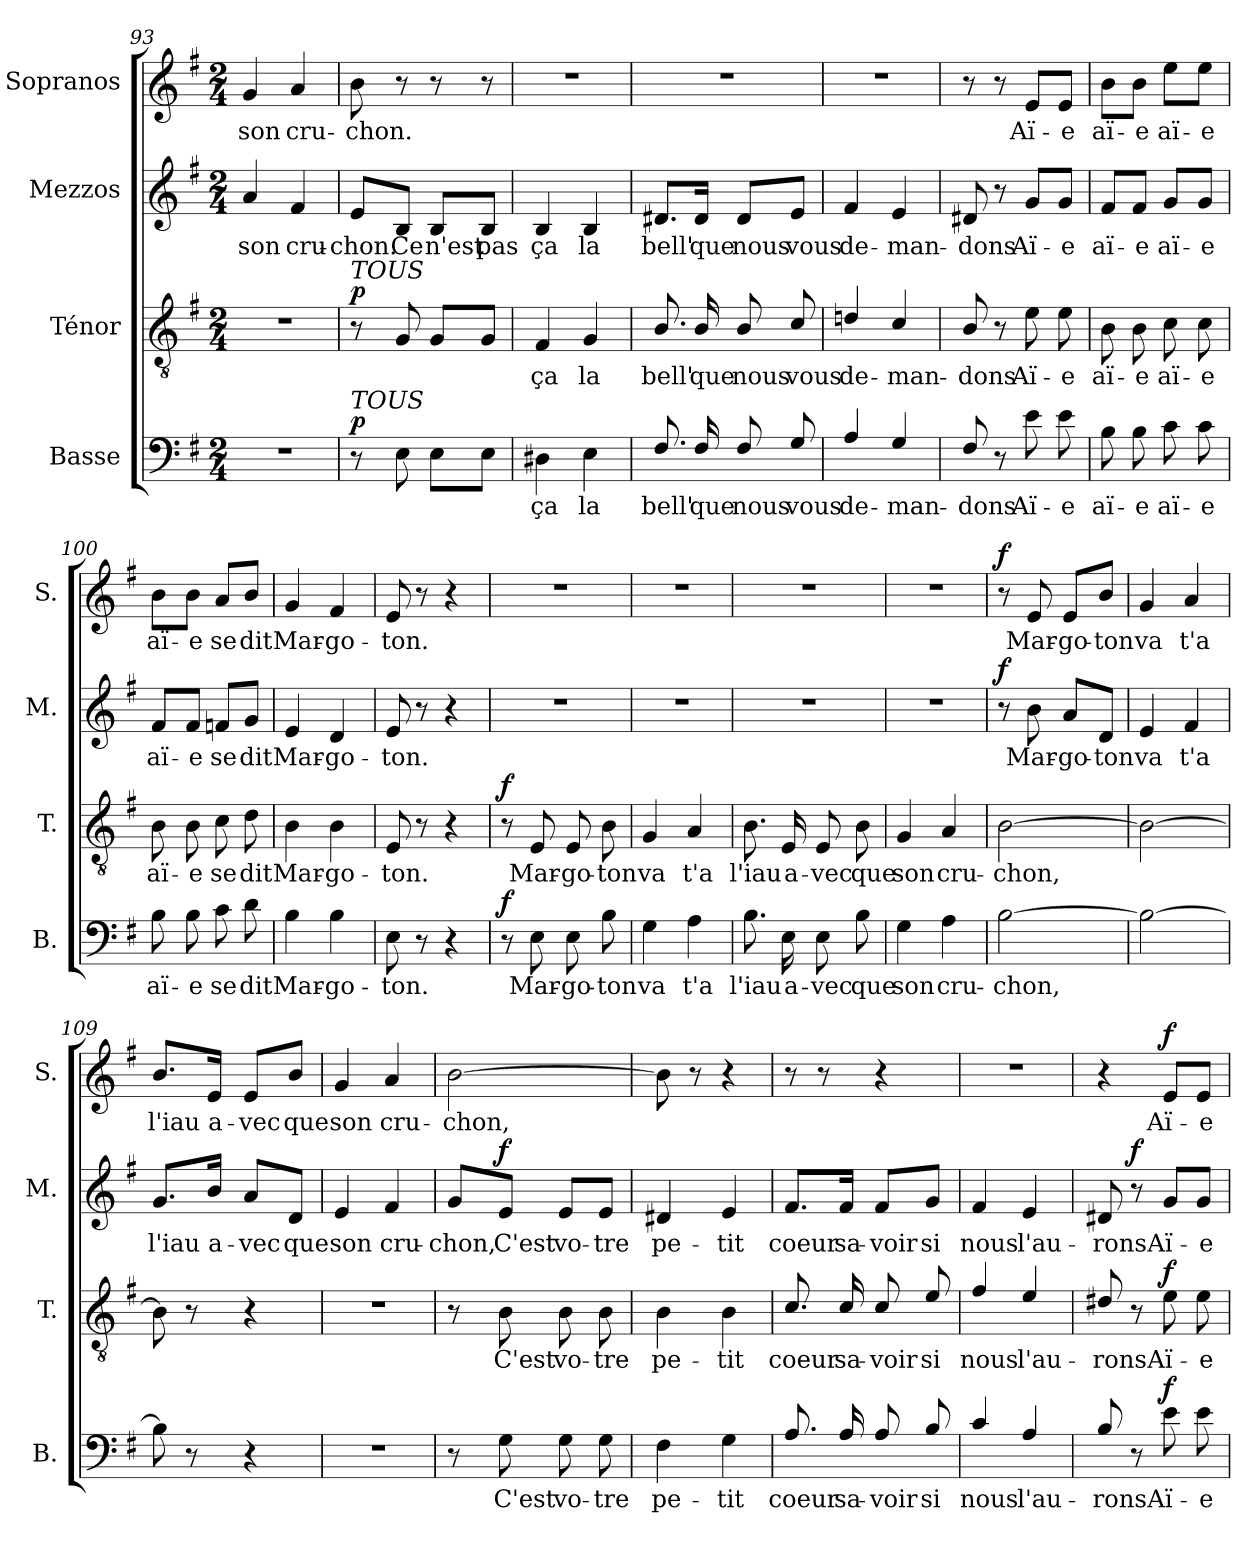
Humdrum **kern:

**kern	**text	**dynam	**kern	**text	**dynam	**kern	**text	**dynam	**kern	**text	**dynam
*part4	*part4	*part4	*part3	*part3	*part3	*part2	*part2	*part2	*part1	*part1	*part1
*staff4	*staff4	*staff4	*staff3	*staff3	*staff3	*staff2	*staff2	*staff2	*staff1	*staff1	*staff1
*I"Basse	*	*	*I"Ténor	*	*	*I"Mezzos	*	*	*I"Sopranos	*	*
*I'B.	*	*	*I'T.	*	*	*I'M.	*	*	*I'S.	*	*
*clefF4	*	*	*clefGv2	*	*	*clefG2	*	*	*clefG2	*	*
*k[f#]	*	*	*k[f#]	*	*	*k[f#]	*	*	*k[f#]	*	*
*M2/4	*	*	*M2/4	*	*	*M2/4	*	*	*M2/4	*	*
=93	=93	=93	=93	=93	=93	=93	=93	=93	=93	=93	=93
!	!	!	!	!	!	!	!LO:LY:b	!	!	!LO:LY:b	!
2r	.	.	2r	.	.	4a/	son	.	4g/	son	.
!	!	!	!	!	!	!	!LO:LY:b	!	!	!LO:LY:b	!
.	.	.	.	.	.	4f#/	cru-	.	4a/	cru-	.
!!LO:LB:g=z
=94	=94	=94	=94	=94	=94	=94	=94	=94	=94	=94	=94
!	!	!	!LO:TX:a:i:t=TOUS	!	!	!	!	!	!	!	!
!LO:TX:a:i:t=TOUS	!	!	!	!	!	!	!	!	!	!	!
!	!	!LO:DY:a	!	!	!LO:DY:a	!	!LO:LY:b	!	!	!LO:LY:b	!
8r	.	p	8r	.	p	8e/L	-chon.	.	8b\	-chon.	.
!	!	!	!	!	!	!	!LO:LY:b	!	!	!	!
8E\	.	.	8G/	.	.	8B/J	Ce	.	8r	.	.
!	!	!	!	!	!	!	!LO:LY:b	!	!	!	!
8E\L	.	.	8G/L	.	.	8B/L	n'est	.	8r	.	.
!	!	!	!	!	!	!	!LO:LY:b	!	!	!	!
8E\J	.	.	8G/J	.	.	8B/J	pas	.	8r	.	.
=95	=95	=95	=95	=95	=95	=95	=95	=95	=95	=95	=95
!	!LO:LY:b	!	!	!LO:LY:b	!	!	!LO:LY:b	!	!	!	!
4D#X\	ça	.	4F#/	ça	.	4B/	ça	.	2r	.	.
!	!LO:LY:b	!	!	!LO:LY:b	!	!	!LO:LY:b	!	!	!	!
4E\	la	.	4G/	la	.	4B/	la	.	.	.	.
=96	=96	=96	=96	=96	=96	=96	=96	=96	=96	=96	=96
!	!LO:LY:b	!	!	!LO:LY:b	!	!	!LO:LY:b	!	!	!	!
8.F#/	bell'	.	8.B/	bell'	.	8.d#X/L	bell'	.	2r	.	.
!	!LO:LY:b	!	!	!LO:LY:b	!	!	!LO:LY:b	!	!	!	!
16F#/	que	.	16B/	que	.	16d#/Jk	que	.	.	.	.
!	!LO:LY:b	!	!	!LO:LY:b	!	!	!LO:LY:b	!	!	!	!
8F#/	nous	.	8B/	nous	.	8d#/L	nous	.	.	.	.
!	!LO:LY:b	!	!	!LO:LY:b	!	!	!LO:LY:b	!	!	!	!
8G/	vous	.	8c/	vous	.	8e/J	vous	.	.	.	.
=97	=97	=97	=97	=97	=97	=97	=97	=97	=97	=97	=97
!	!LO:LY:b	!	!	!LO:LY:b	!	!	!LO:LY:b	!	!	!	!
4A/	de-	.	4dn/	de-	.	4f#/	de-	.	2r	.	.
!	!LO:LY:b	!	!	!LO:LY:b	!	!	!LO:LY:b	!	!	!	!
4G/	-man-	.	4c/	-man-	.	4e/	-man-	.	.	.	.
=98	=98	=98	=98	=98	=98	=98	=98	=98	=98	=98	=98
!	!LO:LY:b	!	!	!LO:LY:b	!	!	!LO:LY:b	!	!	!	!
8F#/	-dons	.	8B/	-dons	.	8d#X/	-dons	.	8r	.	.
8r	.	.	8r	.	.	8r	.	.	8r	.	.
!	!LO:LY:b	!	!	!LO:LY:b	!	!	!LO:LY:b	!	!	!LO:LY:b	!
8e\	Aï-	.	8e\	Aï-	.	8g/L	Aï-	.	8e/L	Aï-	.
!	!LO:LY:b	!	!	!LO:LY:b	!	!	!LO:LY:b	!	!	!LO:LY:b	!
8e\	-e	.	8e\	-e	.	8g/J	-e	.	8e/J	-e	.
=99	=99	=99	=99	=99	=99	=99	=99	=99	=99	=99	=99
!	!LO:LY:b	!	!	!LO:LY:b	!	!	!LO:LY:b	!	!	!LO:LY:b	!
8B\	aï-	.	8B\	aï-	.	8f#/L	aï-	.	8b\L	aï-	.
!	!LO:LY:b	!	!	!LO:LY:b	!	!	!LO:LY:b	!	!	!LO:LY:b	!
8B\	-e	.	8B\	-e	.	8f#/J	-e	.	8b\J	-e	.
!	!LO:LY:b	!	!	!LO:LY:b	!	!	!LO:LY:b	!	!	!LO:LY:b	!
8c\	aï-	.	8c\	aï-	.	8g/L	aï-	.	8ee\L	aï-	.
!	!LO:LY:b	!	!	!LO:LY:b	!	!	!LO:LY:b	!	!	!LO:LY:b	!
8c\	-e	.	8c\	-e	.	8g/J	-e	.	8ee\J	-e	.
=100	=100	=100	=100	=100	=100	=100	=100	=100	=100	=100	=100
!	!LO:LY:b	!	!	!LO:LY:b	!	!	!LO:LY:b	!	!	!LO:LY:b	!
8B\	aï-	.	8B\	aï-	.	8f#/L	aï-	.	8b\L	aï-	.
!	!LO:LY:b	!	!	!LO:LY:b	!	!	!LO:LY:b	!	!	!LO:LY:b	!
8B\	-e	.	8B\	-e	.	8f#/J	-e	.	8b\J	-e	.
!	!LO:LY:b	!	!	!LO:LY:b	!	!	!LO:LY:b	!	!	!LO:LY:b	!
8c\	se	.	8c\	se	.	8fn/L	se	.	8a/L	se	.
!	!LO:LY:b	!	!	!LO:LY:b	!	!	!LO:LY:b	!	!	!LO:LY:b	!
8d\	dit	.	8d\	dit	.	8g/J	dit	.	8b/J	dit	.
=101	=101	=101	=101	=101	=101	=101	=101	=101	=101	=101	=101
!	!LO:LY:b	!	!	!LO:LY:b	!	!	!LO:LY:b	!	!	!LO:LY:b	!
4B\	Mar-	.	4B\	Mar-	.	4e/	Mar-	.	4g/	Mar-	.
!	!LO:LY:b	!	!	!LO:LY:b	!	!	!LO:LY:b	!	!	!LO:LY:b	!
4B\	-go-	.	4B\	-go-	.	4d/	-go-	.	4f#/	-go-	.
!!LO:PB:g=z
=102	=102	=102	=102	=102	=102	=102	=102	=102	=102	=102	=102
!	!LO:LY:b	!	!	!LO:LY:b	!	!	!LO:LY:b	!	!	!LO:LY:b	!
8E\	-ton.	.	8E/	-ton.	.	8e/	-ton.	.	8e/	-ton.	.
8r	.	.	8r	.	.	8r	.	.	8r	.	.
4r	.	.	4r	.	.	4r	.	.	4r	.	.
=103	=103	=103	=103	=103	=103	=103	=103	=103	=103	=103	=103
!	!	!LO:DY:a	!	!	!LO:DY:a	!	!	!	!	!	!
8r	.	f	8r	.	f	2r	.	.	2r	.	.
!	!LO:LY:b	!	!	!LO:LY:b	!	!	!	!	!	!	!
8E\	Mar-	.	8E/	Mar-	.	.	.	.	.	.	.
!	!LO:LY:b	!	!	!LO:LY:b	!	!	!	!	!	!	!
8E\	-go-	.	8E/	-go-	.	.	.	.	.	.	.
!	!LO:LY:b	!	!	!LO:LY:b	!	!	!	!	!	!	!
8B\	-ton	.	8B\	-ton	.	.	.	.	.	.	.
=104	=104	=104	=104	=104	=104	=104	=104	=104	=104	=104	=104
!	!LO:LY:b	!	!	!LO:LY:b	!	!	!	!	!	!	!
4G\	va	.	4G/	va	.	2r	.	.	2r	.	.
!	!LO:LY:b	!	!	!LO:LY:b	!	!	!	!	!	!	!
4A\	t'a	.	4A/	t'a	.	.	.	.	.	.	.
=105	=105	=105	=105	=105	=105	=105	=105	=105	=105	=105	=105
!	!LO:LY:b	!	!	!LO:LY:b	!	!	!	!	!	!	!
8.B\	l'iau	.	8.B\	l'iau	.	2r	.	.	2r	.	.
!	!LO:LY:b	!	!	!LO:LY:b	!	!	!	!	!	!	!
16E\	a-	.	16E/	a-	.	.	.	.	.	.	.
!	!LO:LY:b	!	!	!LO:LY:b	!	!	!	!	!	!	!
8E\	-vec	.	8E/	-vec	.	.	.	.	.	.	.
!	!LO:LY:b	!	!	!LO:LY:b	!	!	!	!	!	!	!
8B\	que	.	8B\	que	.	.	.	.	.	.	.
=106	=106	=106	=106	=106	=106	=106	=106	=106	=106	=106	=106
!	!LO:LY:b	!	!	!LO:LY:b	!	!	!	!	!	!	!
4G\	son	.	4G/	son	.	2r	.	.	2r	.	.
!	!LO:LY:b	!	!	!LO:LY:b	!	!	!	!	!	!	!
4A\	cru-	.	4A/	cru-	.	.	.	.	.	.	.
=107	=107	=107	=107	=107	=107	=107	=107	=107	=107	=107	=107
!	!LO:LY:b	!	!	!LO:LY:b	!	!	!	!LO:DY:a	!	!	!LO:DY:a
[2B\	-chon,	.	[2B\	-chon,	.	8r	.	f	8r	.	f
!	!	!	!	!	!	!	!LO:LY:b	!	!	!LO:LY:b	!
.	.	.	.	.	.	8b\	Mar-	.	8e/	Mar-	.
!	!	!	!	!	!	!	!LO:LY:b	!	!	!LO:LY:b	!
.	.	.	.	.	.	8a/L	-go-	.	8e/L	-go-	.
!	!	!	!	!	!	!	!LO:LY:b	!	!	!LO:LY:b	!
.	.	.	.	.	.	8d/J	-ton	.	8b/J	-ton	.
=108	=108	=108	=108	=108	=108	=108	=108	=108	=108	=108	=108
!	!	!	!	!	!	!	!LO:LY:b	!	!	!LO:LY:b	!
2B\_	.	.	2B\_	.	.	4e/	va	.	4g/	va	.
!	!	!	!	!	!	!	!LO:LY:b	!	!	!LO:LY:b	!
.	.	.	.	.	.	4f#/	t'a	.	4a/	t'a	.
=109	=109	=109	=109	=109	=109	=109	=109	=109	=109	=109	=109
!	!	!	!	!	!	!	!LO:LY:b	!	!	!LO:LY:b	!
8B\]	.	.	8B\]	.	.	8.g/L	l'iau	.	8.b/L	l'iau	.
8r	.	.	8r	.	.	.	.	.	.	.	.
!	!	!	!	!	!	!	!LO:LY:b	!	!	!LO:LY:b	!
.	.	.	.	.	.	16b/Jk	a-	.	16e/Jk	a-	.
!	!	!	!	!	!	!	!LO:LY:b	!	!	!LO:LY:b	!
4r	.	.	4r	.	.	8a/L	-vec	.	8e/L	-vec	.
!	!	!	!	!	!	!	!LO:LY:b	!	!	!LO:LY:b	!
.	.	.	.	.	.	8d/J	que	.	8b/J	que	.
=110	=110	=110	=110	=110	=110	=110	=110	=110	=110	=110	=110
!	!	!	!	!	!	!	!LO:LY:b	!	!	!LO:LY:b	!
2r	.	.	2r	.	.	4e/	son	.	4g/	son	.
!	!	!	!	!	!	!	!LO:LY:b	!	!	!LO:LY:b	!
.	.	.	.	.	.	4f#/	cru-	.	4a/	cru-	.
!!LO:LB:g=z
=111	=111	=111	=111	=111	=111	=111	=111	=111	=111	=111	=111
!	!	!	!	!	!	!	!LO:LY:b	!	!	!LO:LY:b	!
8r	.	.	8r	.	.	8g/L	-chon,	.	[2b\	-chon,	.
!	!LO:LY:b	!	!	!LO:LY:b	!	!	!LO:LY:b	!LO:DY:a	!	!	!
8G\	C'est	.	8B\	C'est	.	8e/J	C'est	f	.	.	.
!	!LO:LY:b	!	!	!LO:LY:b	!	!	!LO:LY:b	!	!	!	!
8G\	vo-	.	8B\	vo-	.	8e/L	vo-	.	.	.	.
!	!LO:LY:b	!	!	!LO:LY:b	!	!	!LO:LY:b	!	!	!	!
8G\	-tre	.	8B\	-tre	.	8e/J	-tre	.	.	.	.
=112	=112	=112	=112	=112	=112	=112	=112	=112	=112	=112	=112
!	!LO:LY:b	!	!	!LO:LY:b	!	!	!LO:LY:b	!	!	!	!
4F#\	pe-	.	4B\	pe-	.	4d#X/	pe-	.	8b\]	.	.
.	.	.	.	.	.	.	.	.	8r	.	.
!	!LO:LY:b	!	!	!LO:LY:b	!	!	!LO:LY:b	!	!	!	!
4G\	-tit	.	4B\	-tit	.	4e/	-tit	.	4r	.	.
=113	=113	=113	=113	=113	=113	=113	=113	=113	=113	=113	=113
!	!LO:LY:b	!	!	!LO:LY:b	!	!	!LO:LY:b	!	!	!	!
8.A/	coeur	.	8.c/	coeur	.	8.f#/L	coeur	.	8r	.	.
.	.	.	.	.	.	.	.	.	8r	.	.
!	!LO:LY:b	!	!	!LO:LY:b	!	!	!LO:LY:b	!	!	!	!
16A/	sa-	.	16c/	sa-	.	16f#/Jk	sa-	.	.	.	.
!	!LO:LY:b	!	!	!LO:LY:b	!	!	!LO:LY:b	!	!	!	!
8A/	-voir	.	8c/	-voir	.	8f#/L	-voir	.	4r	.	.
!	!LO:LY:b	!	!	!LO:LY:b	!	!	!LO:LY:b	!	!	!	!
8B/	si	.	8e/	si	.	8g/J	si	.	.	.	.
=114	=114	=114	=114	=114	=114	=114	=114	=114	=114	=114	=114
!	!LO:LY:b	!	!	!LO:LY:b	!	!	!LO:LY:b	!	!	!	!
4c/	nous	.	4f#/	nous	.	4f#/	nous	.	2r	.	.
!	!LO:LY:b	!	!	!LO:LY:b	!	!	!LO:LY:b	!	!	!	!
4A/	l'au-	.	4e/	l'au-	.	4e/	l'au-	.	.	.	.
=115	=115	=115	=115	=115	=115	=115	=115	=115	=115	=115	=115
!	!LO:LY:b	!	!	!LO:LY:b	!	!	!LO:LY:b	!	!	!	!
8B/	-rons	.	8d#X/	-rons	.	8d#X/	-rons	.	4r	.	.
!	!	!	!	!	!	!	!	!LO:DY:a	!	!	!
8r	.	.	8r	.	.	8r	.	f	.	.	.
!	!LO:LY:b	!LO:DY:a	!	!LO:LY:b	!LO:DY:a	!	!LO:LY:b	!	!	!LO:LY:b	!LO:DY:a
8e\	Aï-	f	8e\	Aï-	f	8g/L	Aï-	.	8e/L	Aï-	f
!	!LO:LY:b	!	!	!LO:LY:b	!	!	!LO:LY:b	!	!	!LO:LY:b	!
8e\	-e	.	8e\	-e	.	8g/J	-e	.	8e/J	-e	.
=	=	=	=	=	=	=	=	=	=	=	=
*-	*-	*-	*-	*-	*-	*-	*-	*-	*-	*-	*-
